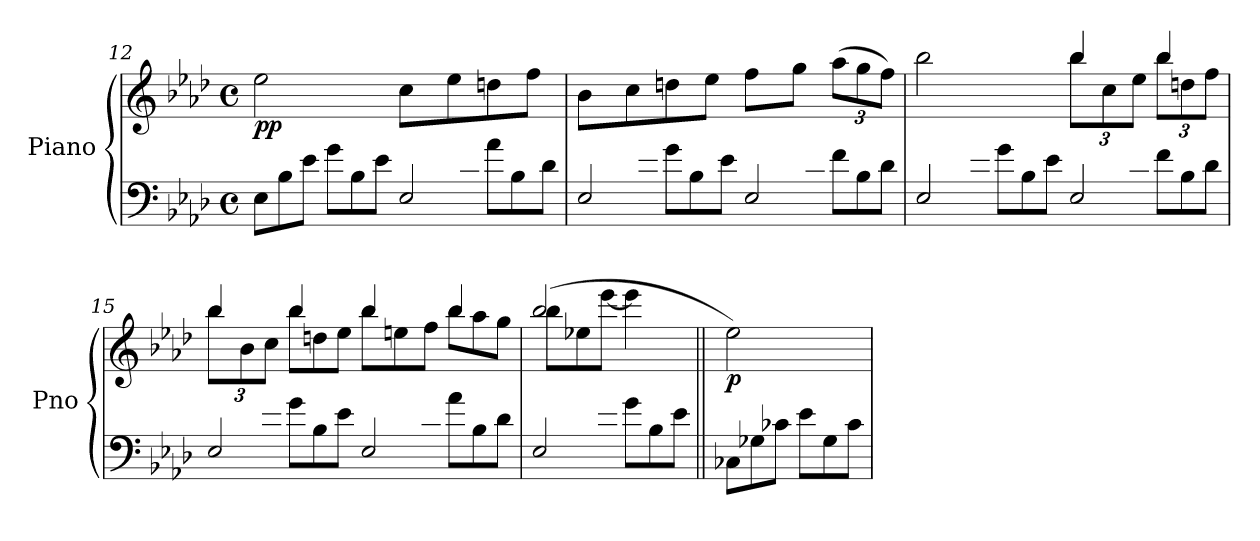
**kern	**kern	**dynam
*part1	*part1	*part1
*staff2	*staff1	*staff1/2
*I"Piano	*	*
*I'Pno	*	*
!!LO:PB:g=z
*clefF4	*clefG2	*
*k[b-e-a-d-]	*k[b-e-a-d-]	*
*M4/4	*M4/4	*
*met(c)	*met(c)	*
*Xtuplet	*	*
=12	=12	=12
*^	*	*
!	!	!	!LO:DY:b
12E-\L	2ryy	2ee-\	pp
12B-\	.	.	.
12e-\J	.	.	.
12g\L	.	.	.
12B-\	.	.	.
12e-\J	.	.	.
2E-/	12E-\Lyy	8cc\L	.
.	12B-\	.	.
.	.	8ee-\	.
.	12dn\J	.	.
.	12a-\L	8ddn\	.
.	12B-\	.	.
.	.	8ff\J	.
.	12d\J	.	.
=13	=13	=13	=13
2E-/	12E-\Lyy	8b-\L	.
.	12B-\	.	.
.	.	8cc\	.
.	12e-\J	.	.
.	12g\L	8ddn\	.
.	12B-\	.	.
.	.	8ee-\J	.
.	12e-\J	.	.
2E-/	12E-\Lyy	8ff\L	.
.	12B-\	.	.
.	.	8gg\J	.
.	12dn\J	.	.
*	*	*Xbrackettup	*
.	12f\L	(12aa-\L	.
.	12B-\	12gg\	.
.	12d\J	12ff\J)	.
=14	=14	=14	=14
*	*	*^	*
2E-/	12E-\Lyy	2bb-\	2ryy	.
.	12B-\	.	.	.
.	12e-\J	.	.	.
.	12g\L	.	.	.
.	12B-\	.	.	.
.	12e-\J	.	.	.
2E-/	12E-\Lyy	4bb-/	12bb-\L	.
.	12B-\	.	12cc\	.
.	12dn\J	.	12ee-\J	.
.	12f\L	4bb-/	12bb-\L	.
.	12B-\	.	12ddn\	.
.	12d\J	.	12ff\J	.
!!LO:LB:g=z	!!
=15	=15	=15	=15	=15
2E-/	12E-\Lyy	4bb-/	12bb-\L	.
.	12B-\	.	12b-\	.
.	12e-\J	.	12cc\J	.
*	*	*	*Xtuplet	*
.	12g\L	4bb-/	12bb-\L	.
.	12B-\	.	12ddn\	.
.	12e-\J	.	12ee-\J	.
2E-/	12E-\Lyy	4bb-/	12bb-\L	.
.	12B-\	.	12een\	.
.	12dn\J	.	12ff\J	.
.	12a-\L	4bb-/	12bb-\L	.
.	12B-\	.	12aa-\	.
.	12d\J	.	12gg\J	.
=16	=16	=16	=16	=16
2E-/	12E-\Lyy	(2bb-/	12bb-\L	.
.	12B-\	.	12ee-X\	.
.	12e-\J	.	[12eee-\J	.
.	12g\L	.	4eee-\]	.
.	12B-\	.	.	.
.	12e-\J	.	.	.
*	*	*v	*v	*
=17||	=17||	=17||	=17||
!	!	!	!LO:DY:b
*v	*v	*	*
12C-X\L	2ee-\)	p
12G-X\	.	.
12c-X\J	.	.
12e-\L	.	.
12G-\	.	.
12c-\J	.	.
=	=	=
*-	*-	*-
